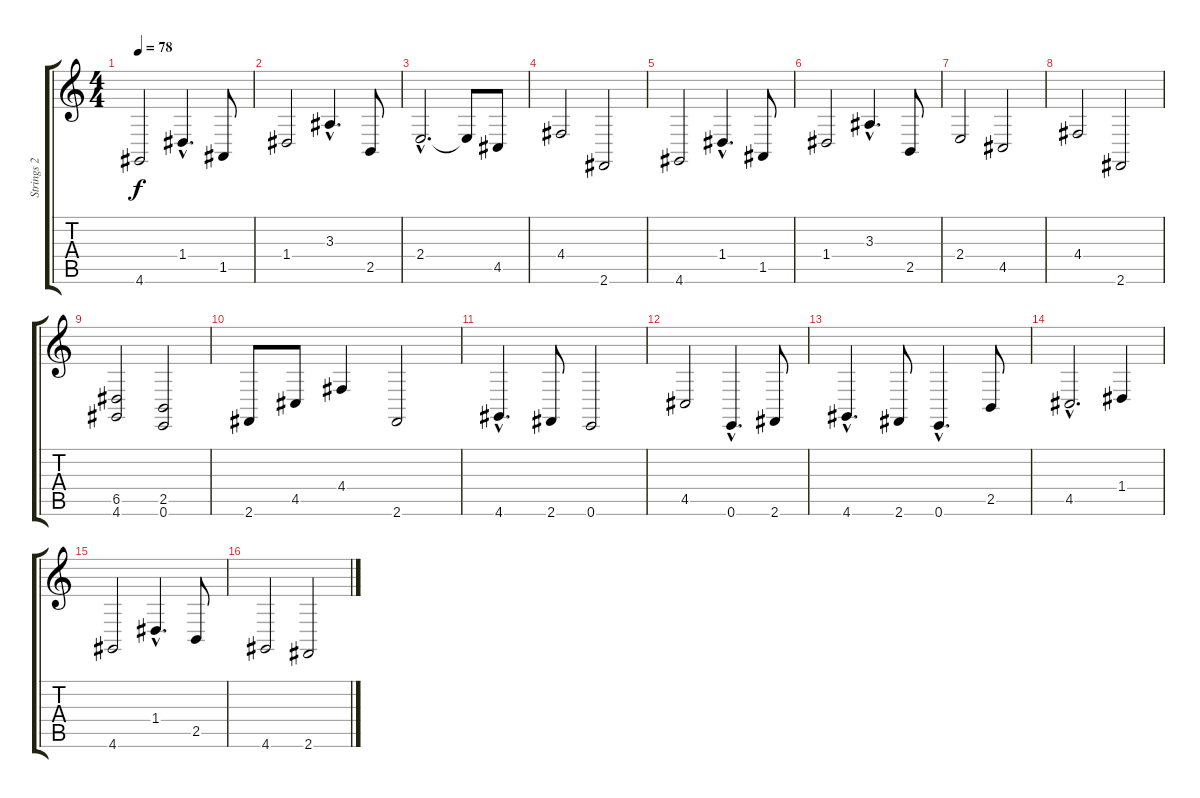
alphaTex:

\track ("Strings 2" "Strings 2") {instrument stringensemble2}
\staff {score tabs}
\tuning (E4 B3 G3 D3 A2 E2) {hide}
\ts (4 4)
\tempo 78
\clef g2
\ks c
4.6.2{dy f} 1.4{hac}.4{d} 1.5.8 |
1.4.2 3.3{hac}.4{d} 2.5.8 |
2.4{hac}.2{d} 2.4{t}.8 4.5.8 |
4.4.2 2.6.2 |
4.6.2 1.4{hac}.4{d} 1.5.8 |
1.4.2 3.3{hac}.4{d} 2.5.8 |
2.4.2 4.5.2 |
4.4.2 2.6.2 |
(6.5 4.6).2 (2.5 0.6).2 |
2.6.8 4.5.8 4.4.4 2.6.2 |
4.6{hac}.4{d} 2.6.8 0.6.2 |
4.5.2 0.6{hac}.4{d} 2.6.8 |
4.6{hac}.4{d} 2.6.8 0.6{hac}.4{d} 2.5.8 |
4.5{hac}.2{d} 1.4.4 |
4.6.2 1.4{hac}.4{d} 2.5.8 |
4.6.2 2.6.2
